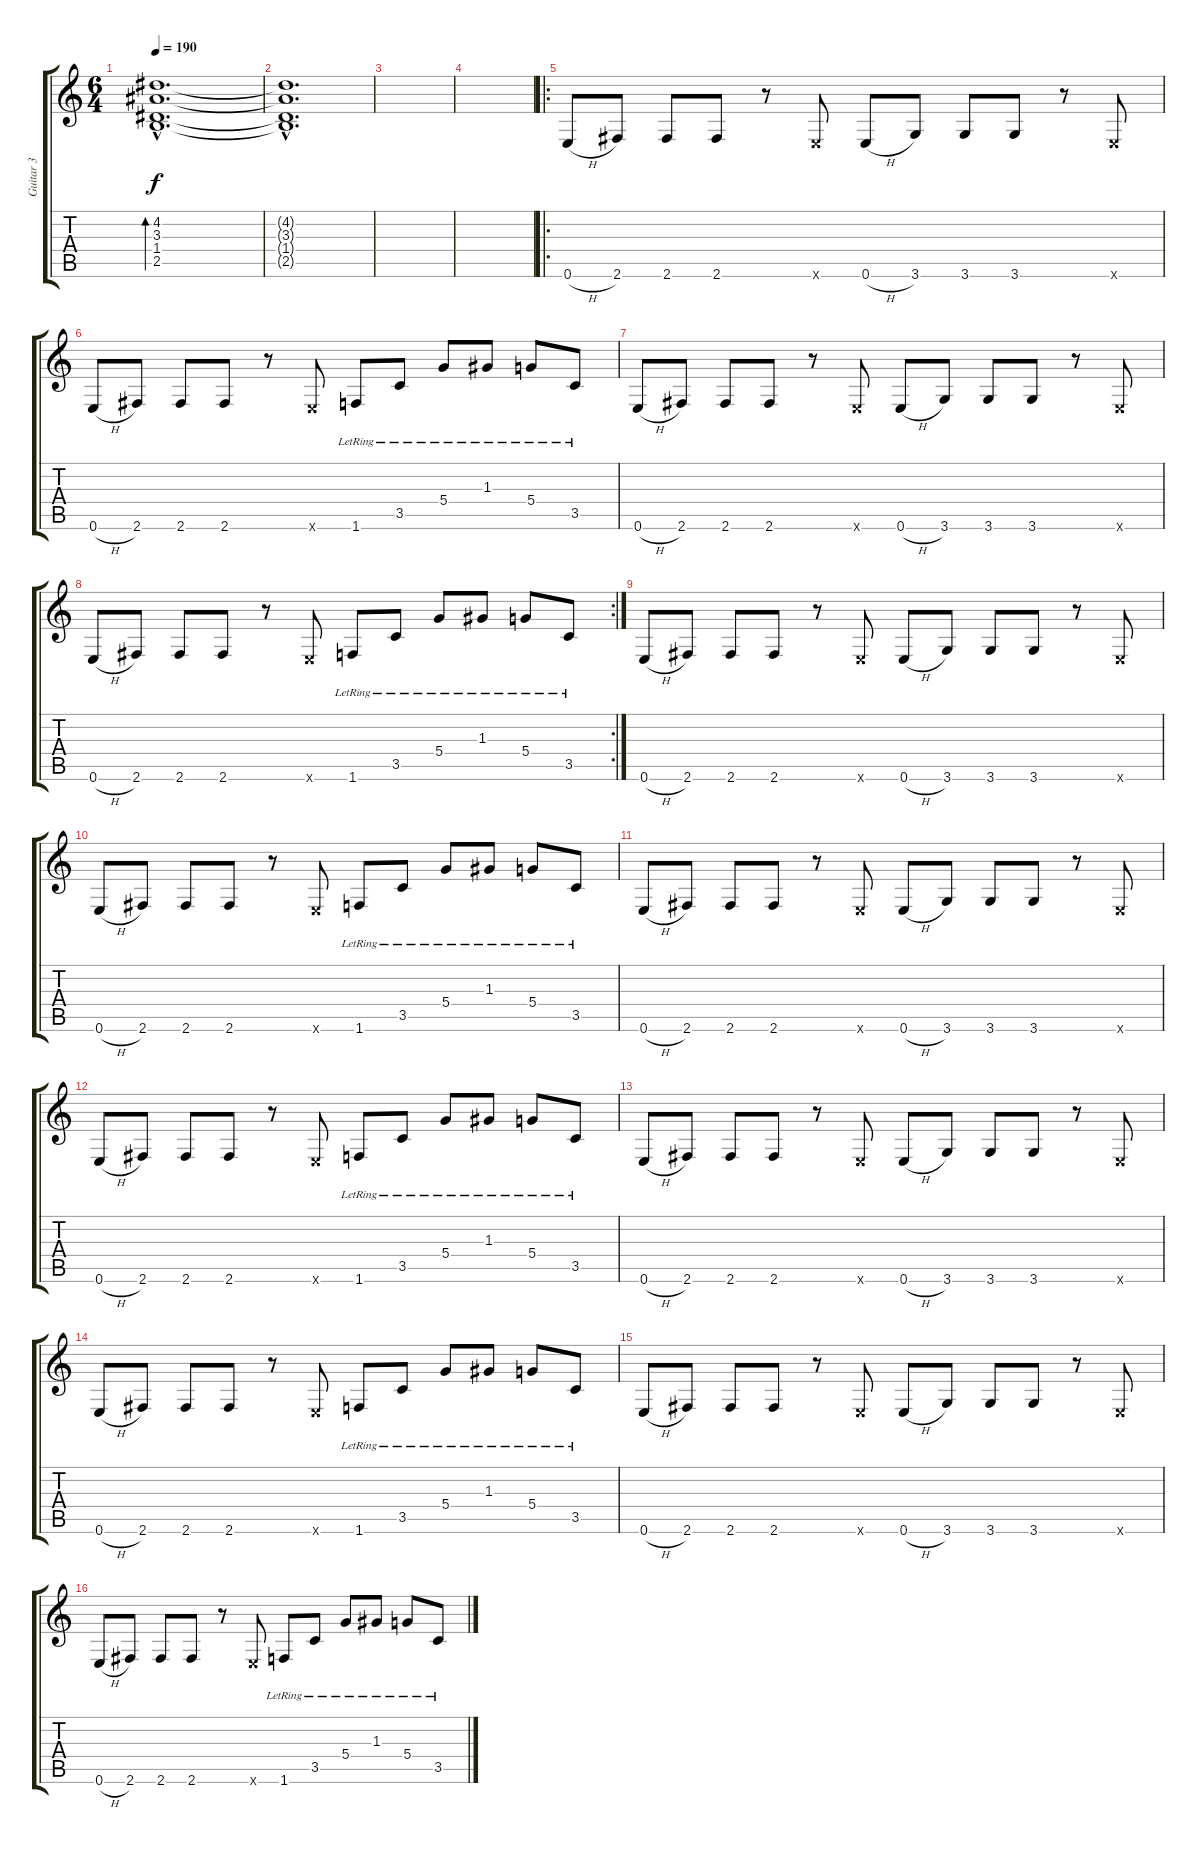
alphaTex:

\track ("Guitar 3" "Guitar 3") {instrument acousticguitarsteel}
\staff {score tabs}
\tuning (E4 B3 G3 D3 A2 E2) {hide}
\ts (6 4)
\tempo 190
\clef g2
\ks c
(4.2{hac} 3.3{hac} 1.4{hac} 2.5{hac}).1{d bd 240 dy f} |
(4.2{hac t} 3.3{hac t} 1.4{hac t} 2.5{hac t}).1{d} |
|
|
\ro
0.6{h}.8 2.6.8 2.6.8 2.6.8 r.8 0.6{x}.8 0.6{h}.8 3.6.8 3.6.8 3.6.8 r.8 0.6{x}.8 |
0.6{h}.8 2.6.8 2.6.8 2.6.8 r.8 0.6{x}.8 1.6{lr}.8 3.5{lr}.8 5.4{lr}.8 1.3{lr}.8 5.4{lr}.8 3.5{lr}.8 |
0.6{h}.8 2.6.8 2.6.8 2.6.8 r.8 0.6{x}.8 0.6{h}.8 3.6.8 3.6.8 3.6.8 r.8 0.6{x}.8 |
\rc 2
0.6{h}.8 2.6.8 2.6.8 2.6.8 r.8 0.6{x}.8 1.6{lr}.8 3.5{lr}.8 5.4{lr}.8 1.3{lr}.8 5.4{lr}.8 3.5{lr}.8 |
0.6{h}.8 2.6.8 2.6.8 2.6.8 r.8 0.6{x}.8 0.6{h}.8 3.6.8 3.6.8 3.6.8 r.8 0.6{x}.8 |
0.6{h}.8 2.6.8 2.6.8 2.6.8 r.8 0.6{x}.8 1.6{lr}.8 3.5{lr}.8 5.4{lr}.8 1.3{lr}.8 5.4{lr}.8 3.5{lr}.8 |
0.6{h}.8 2.6.8 2.6.8 2.6.8 r.8 0.6{x}.8 0.6{h}.8 3.6.8 3.6.8 3.6.8 r.8 0.6{x}.8 |
0.6{h}.8 2.6.8 2.6.8 2.6.8 r.8 0.6{x}.8 1.6{lr}.8 3.5{lr}.8 5.4{lr}.8 1.3{lr}.8 5.4{lr}.8 3.5{lr}.8 |
0.6{h}.8 2.6.8 2.6.8 2.6.8 r.8 0.6{x}.8 0.6{h}.8 3.6.8 3.6.8 3.6.8 r.8 0.6{x}.8 |
0.6{h}.8 2.6.8 2.6.8 2.6.8 r.8 0.6{x}.8 1.6{lr}.8 3.5{lr}.8 5.4{lr}.8 1.3{lr}.8 5.4{lr}.8 3.5{lr}.8 |
0.6{h}.8 2.6.8 2.6.8 2.6.8 r.8 0.6{x}.8 0.6{h}.8 3.6.8 3.6.8 3.6.8 r.8 0.6{x}.8 |
0.6{h}.8 2.6.8 2.6.8 2.6.8 r.8 0.6{x}.8 1.6{lr}.8 3.5{lr}.8 5.4{lr}.8 1.3{lr}.8 5.4{lr}.8 3.5{lr}.8
